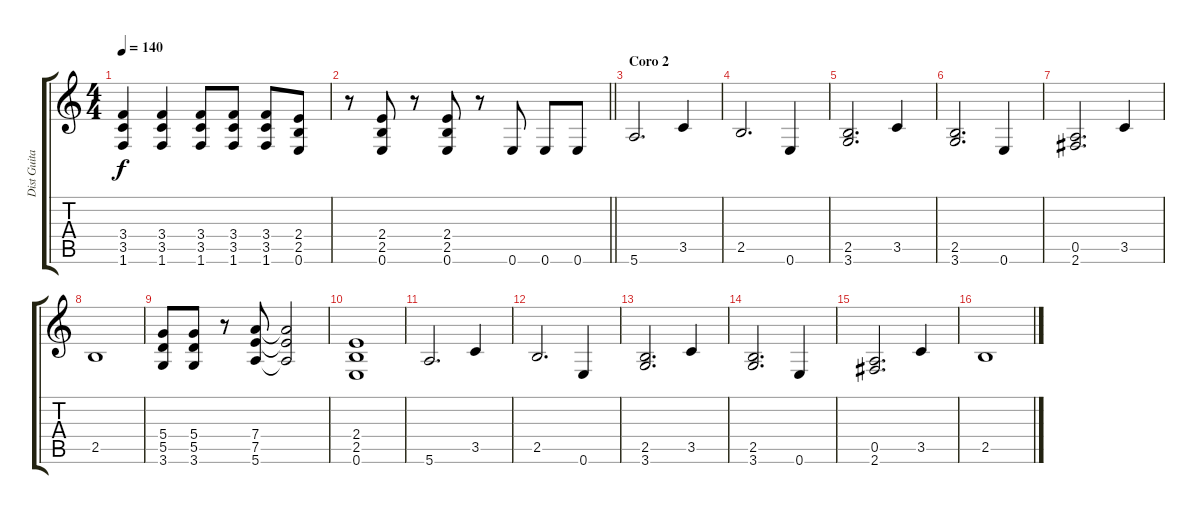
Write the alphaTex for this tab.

\track ("Dist Guitar" "Dist Guita") {instrument distortionguitar}
\staff {score tabs}
\tuning (E4 B3 G3 D3 A2 E2) {hide}
\ts (4 4)
\tempo 140
\clef g2
\ks c
(3.4 3.5 1.6).4{dy f} (3.4 3.5 1.6).4 (3.4 3.5 1.6).8 (3.4 3.5 1.6).8 (3.4 3.5 1.6).8 (2.4 2.5 0.6).8 |
\barLineRight lightlight
r.8 (2.4 2.5 0.6).8 r.8 (2.4 2.5 0.6).8 r.8 0.6.8 0.6.8 0.6.8 |
\section ("" "Coro 2")
5.6.2{d} 3.5.4 |
2.5.2{d} 0.6.4 |
(2.5 3.6).2{d} 3.5.4 |
(2.5 3.6).2{d} 0.6.4 |
(0.5 2.6).2{d} 3.5.4 |
2.5.1 |
(5.4 5.5 3.6).8 (5.4 5.5 3.6).8 r.8 (7.4 7.5 5.6).8 (7.4{t} 7.5{t} 5.6{t}).2 |
(2.4 2.5 0.6).1 |
5.6.2{d} 3.5.4 |
2.5.2{d} 0.6.4 |
(2.5 3.6).2{d} 3.5.4 |
(2.5 3.6).2{d} 0.6.4 |
(0.5 2.6).2{d} 3.5.4 |
2.5.1
